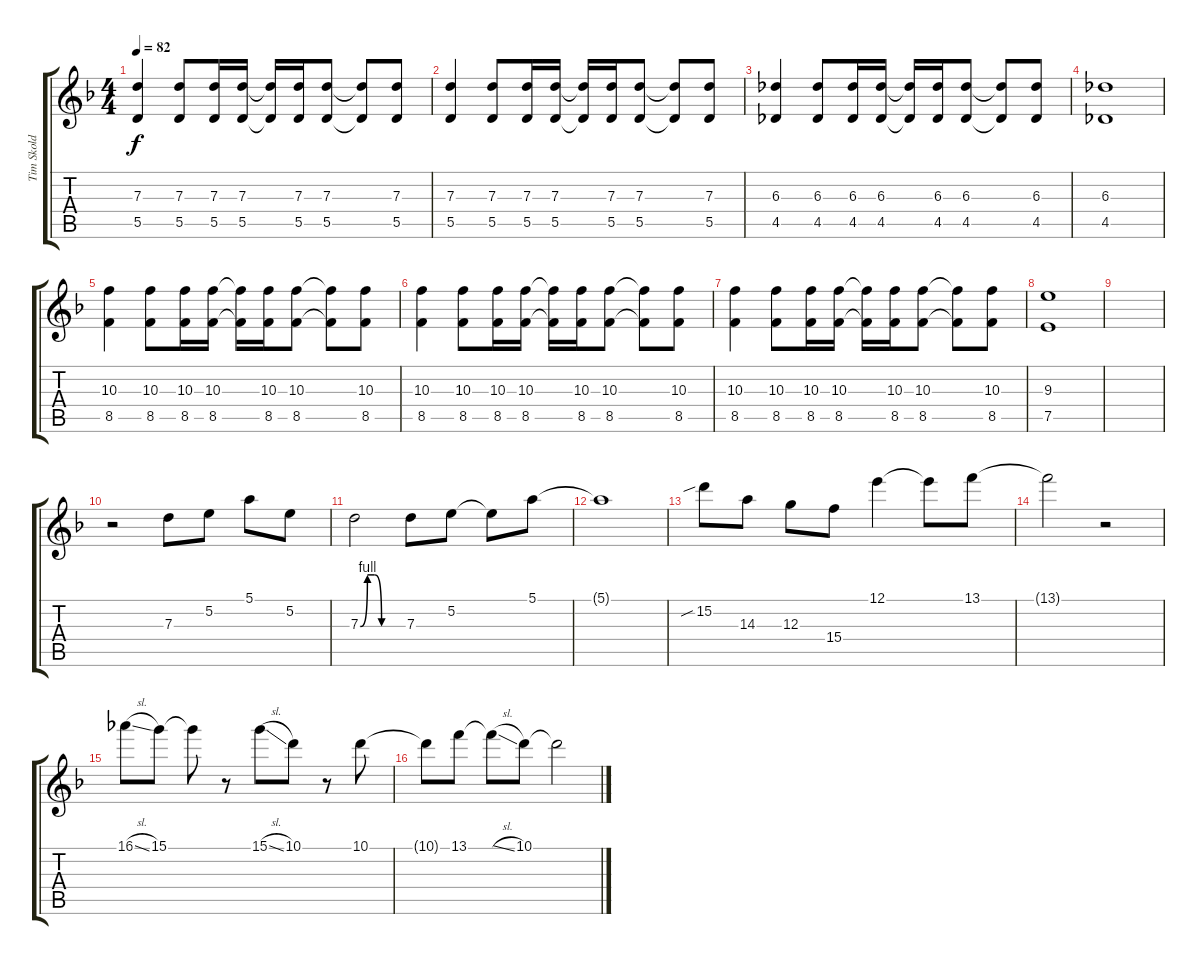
\track ("Tim Skold" "Tim Skold") {instrument distortionguitar}
\staff {score tabs}
\tuning (E4 B3 G3 D3 A2 E2) {hide}
\ts (4 4)
\tempo 82
\clef g2
\ks f
(7.3 5.5).4{dy f} (7.3 5.5).8 (7.3 5.5).16 (7.3 5.5).16 (7.3{t} 5.5{t}).16 (7.3 5.5).16 (7.3 5.5).8 (7.3{t} 5.5{t}).8 (7.3 5.5).8 |
(7.3 5.5).4 (7.3 5.5).8 (7.3 5.5).16 (7.3 5.5).16 (7.3{t} 5.5{t}).16 (7.3 5.5).16 (7.3 5.5).8 (7.3{t} 5.5{t}).8 (7.3 5.5).8 |
(6.3 4.5).4 (6.3 4.5).8 (6.3 4.5).16 (6.3 4.5).16 (6.3{t} 4.5{t}).16 (6.3 4.5).16 (6.3 4.5).8 (6.3{t} 4.5{t}).8 (6.3 4.5).8 |
(6.3 4.5).1 |
(10.3 8.5).4 (10.3 8.5).8 (10.3 8.5).16 (10.3 8.5).16 (10.3{t} 8.5{t}).16 (10.3 8.5).16 (10.3 8.5).8 (10.3{t} 8.5{t}).8 (10.3 8.5).8 |
(10.3 8.5).4 (10.3 8.5).8 (10.3 8.5).16 (10.3 8.5).16 (10.3{t} 8.5{t}).16 (10.3 8.5).16 (10.3 8.5).8 (10.3{t} 8.5{t}).8 (10.3 8.5).8 |
(10.3 8.5).4 (10.3 8.5).8 (10.3 8.5).16 (10.3 8.5).16 (10.3{t} 8.5{t}).16 (10.3 8.5).16 (10.3 8.5).8 (10.3{t} 8.5{t}).8 (10.3 8.5).8 |
(9.3 7.5).1 |
|
r.2 7.3.8 5.2.8 5.1.8 5.2.8 |
7.3{be (custom 0 0 10 4 20 4 30 0 60 0)}.2 7.3.8 5.2.8 5.2{t}.8 5.1.8 |
5.1{t}.1 |
15.2{sib}.8 14.3.8 12.3.8 15.4.8 12.1.4 12.1{t}.8 13.1.8 |
13.1{t}.2 r.2 |
16.1{sl}.8 15.1.8 15.1{t}.8 r.8 15.1{sl}.8 10.1.8 r.8 10.1.8 |
10.1{t}.8 13.1.8 13.1{sl t}.8 10.1.8 10.1{t}.2
